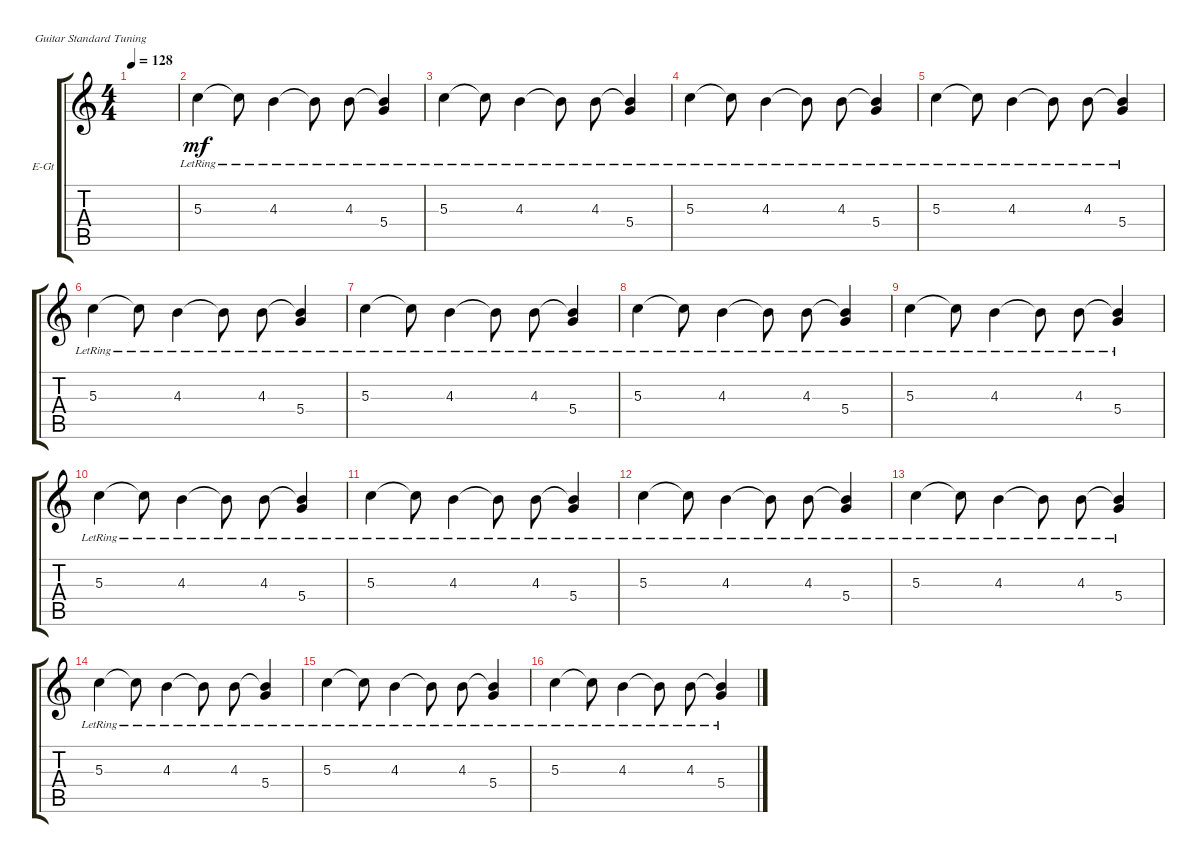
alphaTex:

\defaultSystemsLayout 4
\bracketExtendMode groupsimilarinstruments
\firstSystemTrackNameOrientation horizontal
\otherSystemsTrackNameOrientation horizontal
\track ("Clean Leader Guitar" "E-Gt") {instrument electricguitarclean}
\staff {score tabs}
\tuning (E4 B3 G3 D3 A2 E2)
\ts (4 4)
\tempo 128
\clef g2
\ks c
|
5.3{lr}.4{dy mf} 5.3{lr t}.8 4.3{lr}.4 4.3{lr t}.8 4.3{lr}.8 (4.3{lr t} 5.4{lr}).4 |
5.3{lr}.4 5.3{lr t}.8 4.3{lr}.4 4.3{lr t}.8 4.3{lr}.8 (4.3{lr t} 5.4{lr}).4 |
5.3{lr}.4 5.3{lr t}.8 4.3{lr}.4 4.3{lr t}.8 4.3{lr}.8 (4.3{lr t} 5.4{lr}).4 |
5.3{lr}.4 5.3{lr t}.8 4.3{lr}.4 4.3{lr t}.8 4.3{lr}.8 (4.3{lr t} 5.4{lr}).4 |
5.3{lr}.4 5.3{lr t}.8 4.3{lr}.4 4.3{lr t}.8 4.3{lr}.8 (4.3{lr t} 5.4{lr}).4 |
5.3{lr}.4 5.3{lr t}.8 4.3{lr}.4 4.3{lr t}.8 4.3{lr}.8 (4.3{lr t} 5.4{lr}).4 |
5.3{lr}.4 5.3{lr t}.8 4.3{lr}.4 4.3{lr t}.8 4.3{lr}.8 (4.3{lr t} 5.4{lr}).4 |
5.3{lr}.4 5.3{lr t}.8 4.3{lr}.4 4.3{lr t}.8 4.3{lr}.8 (4.3{lr t} 5.4{lr}).4 |
5.3{lr}.4 5.3{lr t}.8 4.3{lr}.4 4.3{lr t}.8 4.3{lr}.8 (4.3{lr t} 5.4{lr}).4 |
5.3{lr}.4 5.3{lr t}.8 4.3{lr}.4 4.3{lr t}.8 4.3{lr}.8 (4.3{lr t} 5.4{lr}).4 |
5.3{lr}.4 5.3{lr t}.8 4.3{lr}.4 4.3{lr t}.8 4.3{lr}.8 (4.3{lr t} 5.4{lr}).4 |
5.3{lr}.4 5.3{lr t}.8 4.3{lr}.4 4.3{lr t}.8 4.3{lr}.8 (4.3{lr t} 5.4{lr}).4 |
5.3{lr}.4 5.3{lr t}.8 4.3{lr}.4 4.3{lr t}.8 4.3{lr}.8 (4.3{lr t} 5.4{lr}).4 |
5.3{lr}.4 5.3{lr t}.8 4.3{lr}.4 4.3{lr t}.8 4.3{lr}.8 (4.3{lr t} 5.4{lr}).4 |
5.3{lr}.4 5.3{lr t}.8 4.3{lr}.4 4.3{lr t}.8 4.3{lr}.8 (4.3{lr t} 5.4{lr}).4
